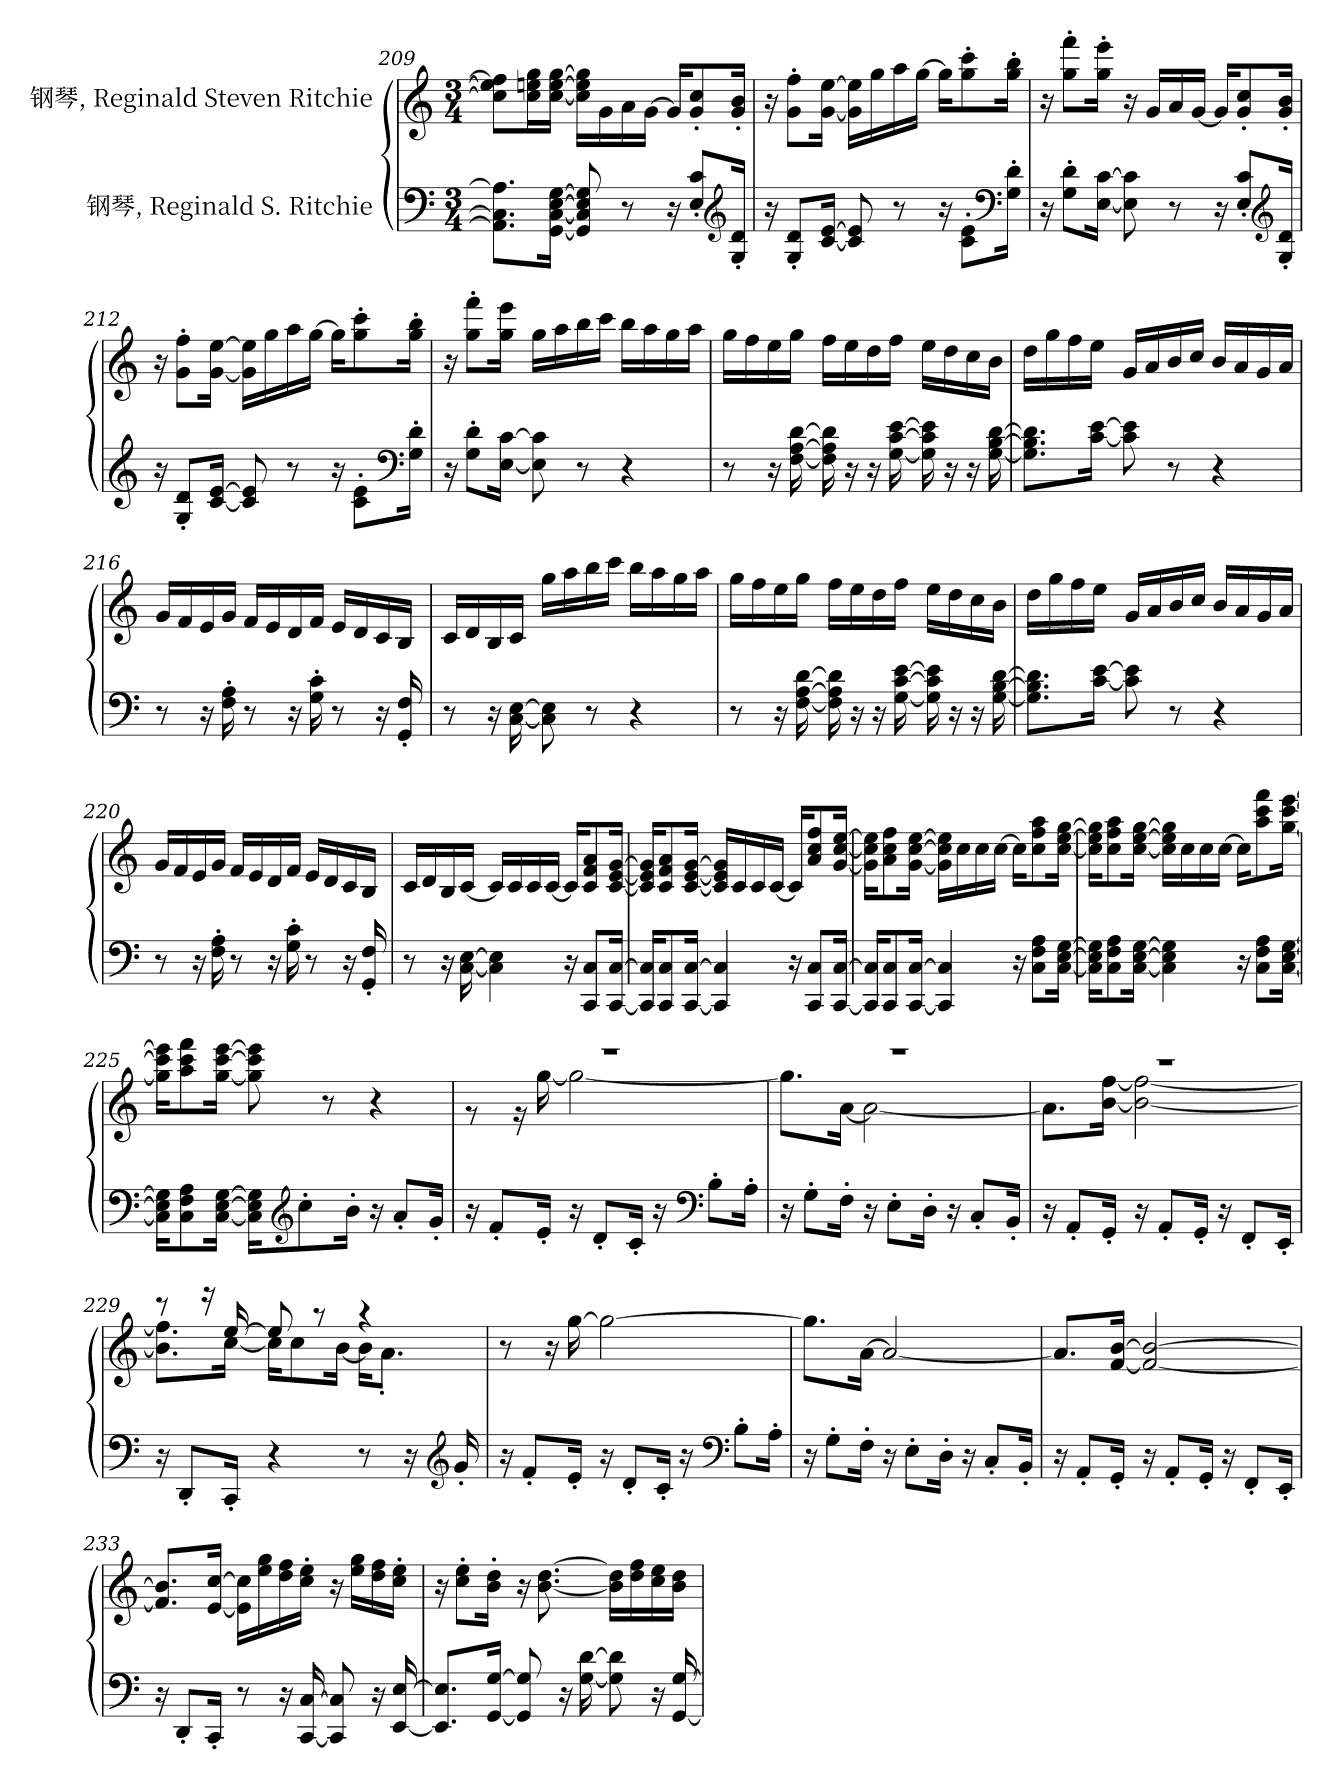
**kern	**kern
*part2	*part1
*staff2	*staff1
*I"钢琴, Reginald S. Ritchie	*I"钢琴, Reginald Steven Ritchie
!!LO:LB:g=z
*clefF4	*clefG2
*k[]	*k[]
*M3/4	*M3/4
=209	=209
8.AA\] 8.C\] 8.A\]L	8cc\] 8ee-\] 8ff#\]L
.	16cc\ 16een\ 16gg\L
[16GG\ [16C\ [16E\ [16G\Jk	[16cc\ [16ee\ [16gg\JJ
8GG/] 8C/] 8E/] 8G/]	16cc\] 16ee\] 16gg\]LL
.	16g\
8r	16a\
.	[16g\JJ
16r	16g/KL]
8E/' 8c/'L	8g/' 8cc/'
*clefG2	*
16G/' 16d/'Jk	16g/' 16b/'Jk
=210	=210
16r	16r
8G/' 8d/'L	8g\' 8ff\'L
[16c/ [16e/Jk	[16g\ [16ee\Jk
8c/] 8e/]	16g\] 16ee\]LL
.	16gg\
8r	16aa\
.	[16gg\JJ
16r	16gg\KL]
8c\' 8e\'L	8gg\' 8ccc\'
*clefF4	*
16G\' 16d\'Jk	16gg\' 16bb\'Jk
=211	=211
16r	16r
8G\' 8d\'L	8gg\' 8fff\'L
[16E\ [16c\Jk	16gg\' 16eee\'Jk
8E\] 8c\]	16r
.	16g/LL
8r	16a/
.	[16g/JJ
16r	16g/KL]
8E/' 8c/'L	8g/' 8cc/'
*clefG2	*
16G/' 16d/'Jk	16g/' 16b/'Jk
!!LO:LB:g=z
=212	=212
16r	16r
8G/' 8d/'L	8g\' 8ff\'L
[16c/ [16e/Jk	[16g\ [16ee\Jk
8c/] 8e/]	16g\] 16ee\]LL
.	16gg\
8r	16aa\
.	[16gg\JJ
16r	16gg\KL]
8c\' 8e\'L	8gg\' 8ccc\'
*clefF4	*
16G\' 16d\'Jk	16gg\' 16bb\'Jk
=213	=213
16r	16r
8G\' 8d\'L	8gg\' 8fff\'L
[16E\ [16c\Jk	16gg\ 16eee\Jk
8E\] 8c\]	16gg\LL
.	16aa\
8r	16bb\
.	16ccc\JJ
4r	16bb\LL
.	16aa\
.	16gg\
.	16aa\JJ
=214	=214
8r	16gg\LL
.	16ff\
16r	16ee\
[16F\ [16A\ [16d\	16gg\JJ
16F\] 16A\] 16d\]	16ff\LL
16r	16ee\
16r	16dd\
[16G\ [16c\ [16e\	16ff\JJ
16G\] 16c\] 16e\]	16ee\LL
16r	16dd\
16r	16cc\
[16G\ [16B\ [16d\	16b\JJ
!!LO:LB:g=z
=215	=215
8.G\] 8.B\] 8.d\]L	16dd\LL
.	16gg\
.	16ff\
[16c\ [16e\Jk	16ee\JJ
8c\] 8e\]	16g/LL
.	16a/
8r	16b/
.	16cc/JJ
4r	16b/LL
.	16a/
.	16g/
.	16a/JJ
=216	=216
8r	16g/LL
.	16f/
16r	16e/
16F\' 16A\'	16g/JJ
8r	16f/LL
.	16e/
16r	16d/
16G\' 16c\'	16f/JJ
8r	16e/LL
.	16d/
16r	16c/
16GG/' 16F/'	16B/JJ
=217	=217
8r	16c/LL
.	16d/
16r	16B/
[16C\ [16E\	16c/JJ
8C\] 8E\]	16gg\LL
.	16aa\
8r	16bb\
.	16ccc\JJ
4r	16bb\LL
.	16aa\
.	16gg\
.	16aa\JJ
!!LO:LB:g=z
=218	=218
8r	16gg\LL
.	16ff\
16r	16ee\
[16F\ [16A\ [16d\	16gg\JJ
16F\] 16A\] 16d\]	16ff\LL
16r	16ee\
16r	16dd\
[16G\ [16c\ [16e\	16ff\JJ
16G\] 16c\] 16e\]	16ee\LL
16r	16dd\
16r	16cc\
[16G\ [16B\ [16d\	16b\JJ
=219	=219
8.G\] 8.B\] 8.d\]L	16dd\LL
.	16gg\
.	16ff\
[16c\ [16e\Jk	16ee\JJ
8c\] 8e\]	16g/LL
.	16a/
8r	16b/
.	16cc/JJ
4r	16b/LL
.	16a/
.	16g/
.	16a/JJ
=220	=220
8r	16g/LL
.	16f/
16r	16e/
16F\' 16A\'	16g/JJ
8r	16f/LL
.	16e/
16r	16d/
16G\' 16c\'	16f/JJ
8r	16e/LL
.	16d/
16r	16c/
16GG/' 16F/'	16B/JJ
!!LO:LB:g=z
=221	=221
8r	16c/LL
.	16d/
16r	16B/
[16C\ [16E\	[16c/JJ
4C\] 4E\]	16c/LL]
.	16c/
.	16c/
.	[16c/JJ
16r	16c/KL]
8CC/ 8C/L	8c/ 8f/ 8a/
[16CC/ [16C/Jk	[16c/ [16e/ [16g/Jk
=222	=222
16CC/] 16C/]KL	16c/] 16e/] 16g/]KL
8CC/ 8C/	8c/ 8f/ 8a/
[16CC/ [16C/Jk	[16c/ [16e/ [16g/Jk
4CC/] 4C/]	16c/] 16e/] 16g/]LL
.	16c/
.	16c/
.	[16c/JJ
16r	16c/KL]
8CC/ 8C/L	8a/ 8cc/ 8ff/
[16CC/ [16C/Jk	[16g/ [16cc/ [16ee/Jk
=223	=223
16CC/] 16C/]KL	16g\] 16cc\] 16ee\]KL
8CC/ 8C/	8a\ 8cc\ 8ff\
[16CC/ [16C/Jk	[16g\ [16cc\ [16ee\Jk
4CC/] 4C/]	16g\] 16cc\] 16ee\]LL
.	16cc\
.	16cc\
.	[16cc\JJ
16r	16cc\KL]
8C\ 8F\ 8A\L	8cc\ 8ff\ 8aa\
[16C\ [16E\ [16G\Jk	[16cc\ [16ee\ [16gg\Jk
!!LO:PB:g=z
=224	=224
16C\] 16E\] 16G\]KL	16cc\] 16ee\] 16gg\]KL
8C\ 8F\ 8A\	8cc\ 8ff\ 8aa\
[16C\ [16E\ [16G\Jk	[16cc\ [16ee\ [16gg\Jk
4C\] 4E\] 4G\]	16cc\] 16ee\] 16gg\]LL
.	16cc\
.	16cc\
.	[16cc\JJ
16r	16cc\KL]
8C\ 8F\ 8A\L	8aa\ 8ccc\ 8fff\
[16C\ [16E\ [16G\Jk	[16gg\ [16ccc\ [16eee\Jk
=225	=225
16C\] 16E\] 16G\]KL	16gg\] 16ccc\] 16eee\]KL
8C\ 8F\ 8A\	8aa\ 8ccc\ 8fff\
[16C\ [16E\ [16G\Jk	[16gg\ [16ccc\ [16eee\Jk
16C\] 16E\] 16G\]KL	8gg\] 8ccc\] 8eee\]
*clefG2	*
8cc'\	.
.	8r
16b'\Jk	.
16r	4r
8a'/L	.
16g'/Jk	.
=226	=226
*	*^
16r	2.r	8r
8f'/L	.	.
.	.	16r
16e'/Jk	.	[16gg\
16r	.	2gg\_
8d'/L	.	.
16c'/Jk	.	.
16r	.	.
*clefF4	*	*
8B'\L	.	.
16A'\Jk	.	.
!!LO:LB:g=z	!!
=227	=227	=227
16r	2.r	8.gg\L]
8G'\L	.	.
16F'\Jk	.	[16a\Jk
16r	.	2a\_
8E'\L	.	.
16D'\Jk	.	.
16r	.	.
8C'/L	.	.
16BB'/Jk	.	.
=228	=228	=228
16r	2.r	8.a\L]
8AA'/L	.	.
16GG'/Jk	.	[16b\ [16ff\Jk
16r	.	2b\_ 2ff\_
8AA'/L	.	.
16GG'/Jk	.	.
16r	.	.
8FF'/L	.	.
16EE'/Jk	.	.
=229	=229	=229
16r	8r	8.b\] 8.ff\]L
8DD'/L	.	.
.	16r	.
16CC'/Jk	[16ee/	[16cc\Jk
4r	8ee/]	16cc\KL]
.	.	8cc\
.	8r	.
.	.	[16b\Jk
8r	4r	16b\KL]
.	.	8.a'\J
16r	.	.
*clefG2	*	*
16g'/	.	.
*	*v	*v
!!LO:LB:g=z
=230	=230
16r	8r
8f'/L	.
.	16r
16e'/Jk	[16gg\
16r	2gg\_
8d'/L	.
16c'/Jk	.
16r	.
*clefF4	*
8B'\L	.
16A'\Jk	.
=231	=231
16r	8.gg\L]
8G'\L	.
16F'\Jk	[16a\Jk
16r	2a/_
8E'\L	.
16D'\Jk	.
16r	.
8C'/L	.
16BB'/Jk	.
=232	=232
16r	8.a/L]
8AA'/L	.
16GG'/Jk	[16f/ [16b/Jk
16r	2f/_ 2b/_
8AA'/L	.
16GG'/Jk	.
16r	.
8FF'/L	.
16EE'/Jk	.
=233	=233
16r	8.f/] 8.b/]L
8DD'/L	.
16CC'/Jk	[16e/ [16cc/Jk
8r	16e\] 16cc\]LL
.	16ee\ 16gg\
16r	16dd\ 16ff\
[16CC/ [16C/	16cc\' 16ee\'JJ
8CC/] 8C/]	16r
.	16ee\ 16gg\LL
16r	16dd\ 16ff\
[16EE/ [16E/	16cc\' 16ee\'JJ
!!LO:LB:g=z
=234	=234
8.EE/] 8.E/]L	16r
.	8cc\' 8ee\'L
[16GG/ [16G/Jk	16b\' 16dd\'Jk
8GG/] 8G/]	16r
.	[8.b\ [8.dd\
16r	.
[16G\ [16d\	.
8G\] 8d\]	16b\] 16dd\]LL
.	16dd\ 16ff\
16r	16cc\ 16ee\
[16GG/ [16G/	16b\ 16dd\JJ
=	=
*-	*-
